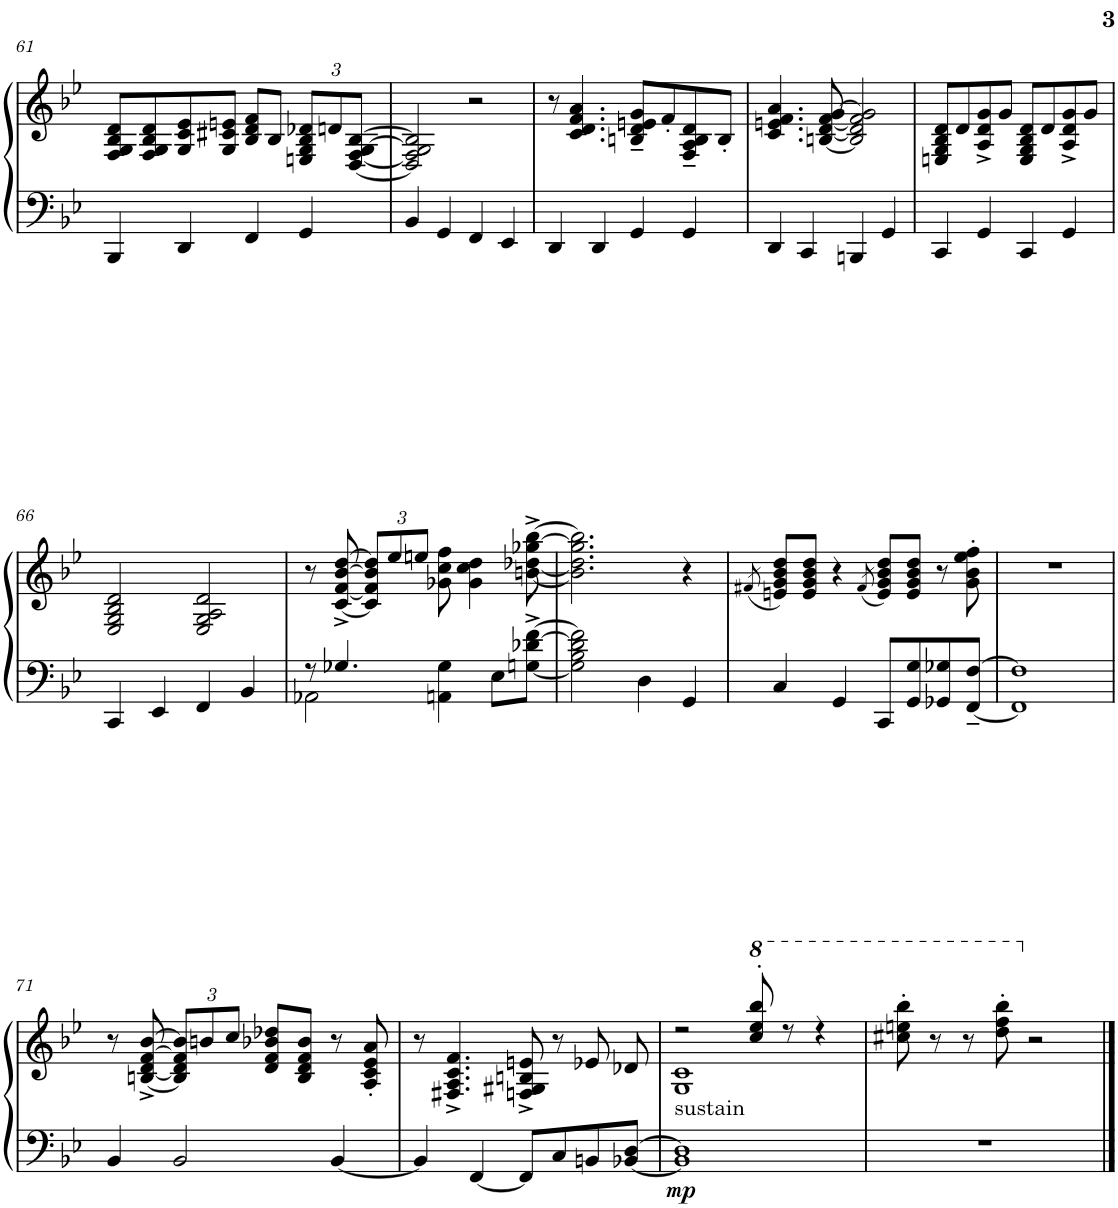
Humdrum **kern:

**kern	**kern	**dynam
*part1	*part1	*part1
*staff2	*staff1	*staff1/2
*I"Piano	*	*
*I'Pno	*	*
!!LO:PB:g=z
*clefF4	*clefG2	*
*k[b-e-]	*k[b-e-]	*
*M4/4	*M4/4	*
=61	=61	=61
4BBB-/	8F/ 8G/ 8B-/ 8d/L	.
.	8F/ 8G/ 8B-/ 8d/	.
4DD/	8G/ 8c/ 8e-/	.
.	8G/ 8c#X/ 8en/J	.
4FF/	8B-/ 8d/ 8f/L	.
.	8B-/J	.
*	*Xbrackettup	*
4GG/	12En/ 12G/ 12B-/ 12d-X/L	.
.	12dn/	.
.	[12D/ [12F/ [12G/ [12B-/J	.
=62	=62	=62
4BB-/	2D/] 2F/] 2G/] 2B-/]	.
4GG/	.	.
4FF/	2r	.
4EE-/	.	.
=63	=63	=63
4DD/	8r	.
.	4.c/ 4.d/ 4.f/ 4.a/	.
4DD/	.	.
4GG/	8Bn/~ 8d/~ 8en/~ 8g/~L	.
.	8f'/	.
4GG/	8F/~ 8A/~ 8B/~ 8d/~	.
.	8B'/J	.
=64	=64	=64
4DD/	4.c/ 4.en/ 4.f/ 4.a/	.
4CC/	.	.
.	[8Bn/ [8d/ [8f/ [8g/	.
4BBBn/	2B/] 2d/] 2f/] 2g/]	.
4GG/	.	.
=65	=65	=65
4CC/	8En/ 8G/ 8B-/ 8d/L	.
.	8d/	.
4GG/	8A/^ 8d/^ 8g/^	.
.	8g/J	.
4CC/	8E/ 8G/ 8B-/ 8d/L	.
.	8d/	.
4GG/	8A/^ 8d/^ 8g/^	.
.	8g/J	.
!!LO:LB:g=z
=66	=66	=66
4CC/	2E-/ 2G/ 2B-/ 2d/	.
4EE-/	.	.
4FF/	2E-/ 2G/ 2A/ 2d/	.
4BB-/	.	.
=67	=67	=67
*^	*	*
8r	2AA-X\	8r	.
4.G-X/	.	[8c/^ [8f/^ [8b-/^ [8dd/^	.
.	.	12c/] 12f/] 12b-/] 12dd/]L	.
.	.	12ee-/	.
.	.	12een/J	.
4AAn\ 4G-\	2ryy	8g-X\ 8cc\ 8ff\	.
.	.	4g-\ 4cc\ 4dd\	.
8E-\L	.	.	.
[8Gn\^ [8d-X\^ [8f\^J	.	[8bn\^ [8dd-X\^ [8gg-X\^ [8bb-\^	.
*v	*v	*	*
=68	=68	=68
2G\] 2B-\ 2d-\] 2f\]	2.b\] 2.dd-\] 2.gg-\] 2.bb-\]	.
4D\	.	.
4GG/	4r	.
=69	=69	=69
.	(8qf#X/	.
4C/	8en/ 8g/ 8b-/ 8dd/L)	.
.	8e/ 8g/ 8b-/ 8dd/J	.
4GG/	4r	.
.	(8qf#/	.
8CC/L	8e/ 8g/ 8b-/ 8dd/L)	.
8GG/ 8G/	8e/ 8g/ 8b-/ 8dd/J	.
8GG-X/ 8G-X/	8r	.
[8FF/~ [8F/~J	8g\' 8b-\' 8ee-\' 8ff\'	.
=70	=70	=70
1FF] 1F]	1r	.
!!LO:LB:g=z
=71	=71	=71
4BB-/	8r	.
.	[8Bn/^ [8d/^ [8f/^ [8b-/^	.
2BB-/	12B/] 12d/] 12f/] 12b-/]L	.
.	12bn/	.
.	12cc/J	.
.	8d/ 8f/ 8b-X/ 8dd-X/L	.
.	8B/ 8d/ 8f/ 8b-/J	.
[4BB-/	8r	.
.	8A/' 8c/' 8e-/' 8a/'	.
=72	=72	=72
4BB-/]	8r	.
.	4.F#X/^ 4.A/^ 4.c/^ 4.f/^	.
[4FF/	.	.
8FF/L]	8Fn/^ 8G#X/^ 8Bn/^ 8en/^	.
8C/	8r	.
8BBn/	8e-X/	.
[8BB-X/ [8D/J	8d-X/	.
=73	=73	=73
*	*^	*
!	!LO:TX:b:t=sustain	!	!
!	!	!	!LO:DY:b=2
1BB-] 1D]	2r	1G 1c	mp
*	*8va	*	*
.	8ccc/' 8eee-/' 8bbb-/'	.	.
.	8r	.	.
.	4r	.	.
*	*v	*v	*
=74	=74	=74
1r	8ccc#X\' 8eeen\' 8bbb-\'	.
.	8r	.
.	8r	.
.	8ddd\' 8fff\' 8bbb-\'	.
*	*X8va	*
.	2r	.
==	==	==
*-	*-	*-
